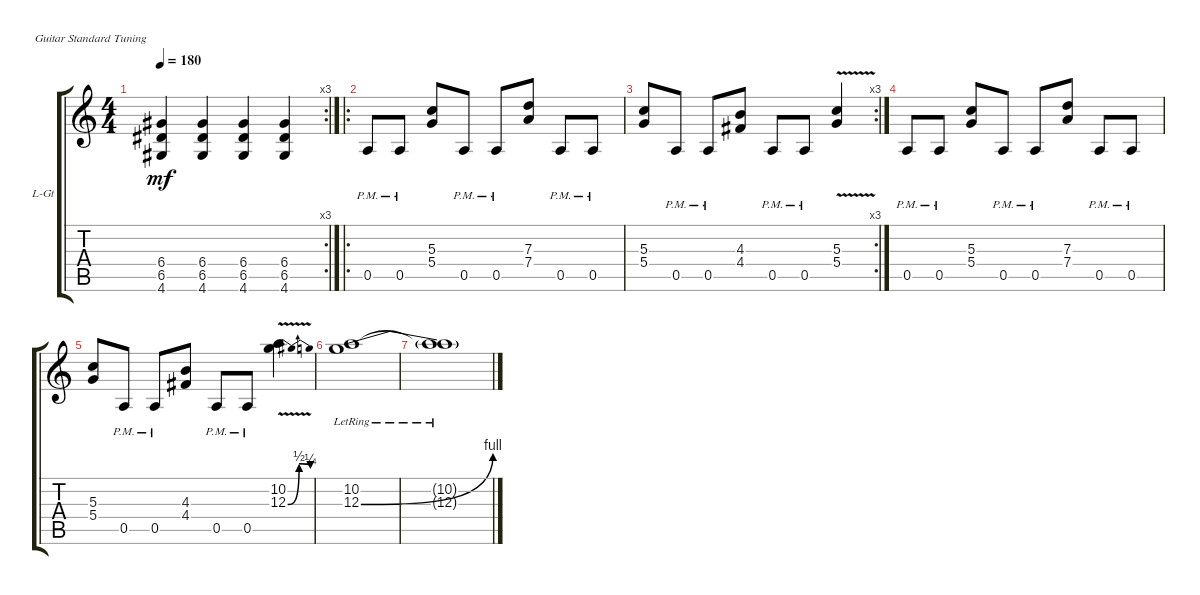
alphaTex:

\defaultSystemsLayout 4
\bracketExtendMode groupsimilarinstruments
\firstSystemTrackNameOrientation horizontal
\otherSystemsTrackNameOrientation horizontal
\track ("Lead Guitar" "L-Gt") {instrument acousticguitarsteel}
\staff {score tabs}
\tuning (E4 B3 G3 D3 A2 E2)
\rc 3
\ts (4 4)
\tempo 180
\clef g2
\ks c
(4.6 6.5 6.4).4{dy mf} (4.6 6.5 6.4).4 (4.6 6.5 6.4).4 (4.6 6.5 6.4).4 |
\ro
0.5{pm}.8 0.5{pm}.8 (5.4 5.3).8 0.5{pm}.8 0.5{pm}.8 (7.4 7.3).8 0.5{pm}.8 0.5{pm}.8 |
\rc 3
(5.4 5.3).8 0.5{pm}.8 0.5{pm}.8 (4.4 4.3).8 0.5{pm}.8 0.5{pm}.8 (5.4 5.3{v}).4 |
0.5{pm}.8 0.5{pm}.8 (5.4 5.3).8 0.5{pm}.8 0.5{pm}.8 (7.4 7.3).8 0.5{pm}.8 0.5{pm}.8 |
(5.4 5.3).8 0.5{pm}.8 0.5{pm}.8 (4.4 4.3).8 0.5{pm}.8 0.5{pm}.8 (12.3{be (bendrelease 0 0 10.2 2 13.799999999999999 2 16.2 1) v} 10.2).4 |
(12.3{be (bend 0 0 15 4) lr} 10.2{lr}).1 |
(12.3{lr t} 10.2{lr t}).1
